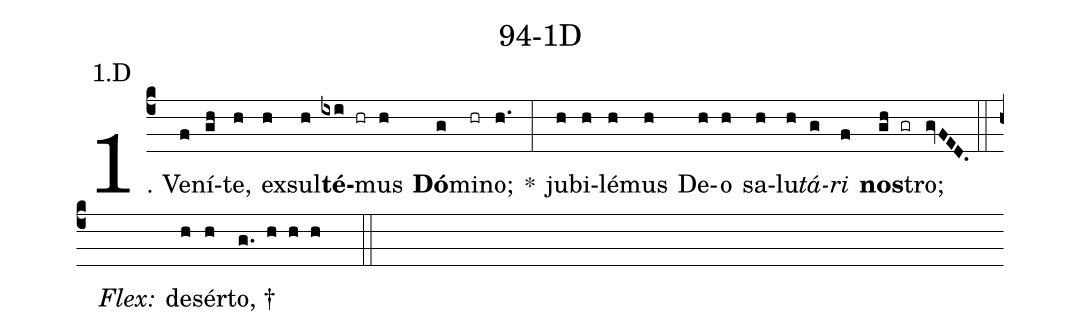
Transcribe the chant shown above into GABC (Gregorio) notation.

name: 94-1D;
annotation: 1.D;
%%
(c4)1. Ve(f)ní(gh)te,(h) ex(h)sul(h)<b>té</b>(ixi hr)mus(h) <b>Dó</b>(g)mi(hr)no;(h.) *(:) ju(h)bi(h)lé(h)mus(h) De(h)o(h) sa(h)lu(h)<i>tá</i>(g)<i>ri</i>(f) <b>nos</b>(gh gr)tro;(gvFED.) (::)
<i>Flex:</i>()  de(h)sér(h)to, †(g. h h h  ::)
